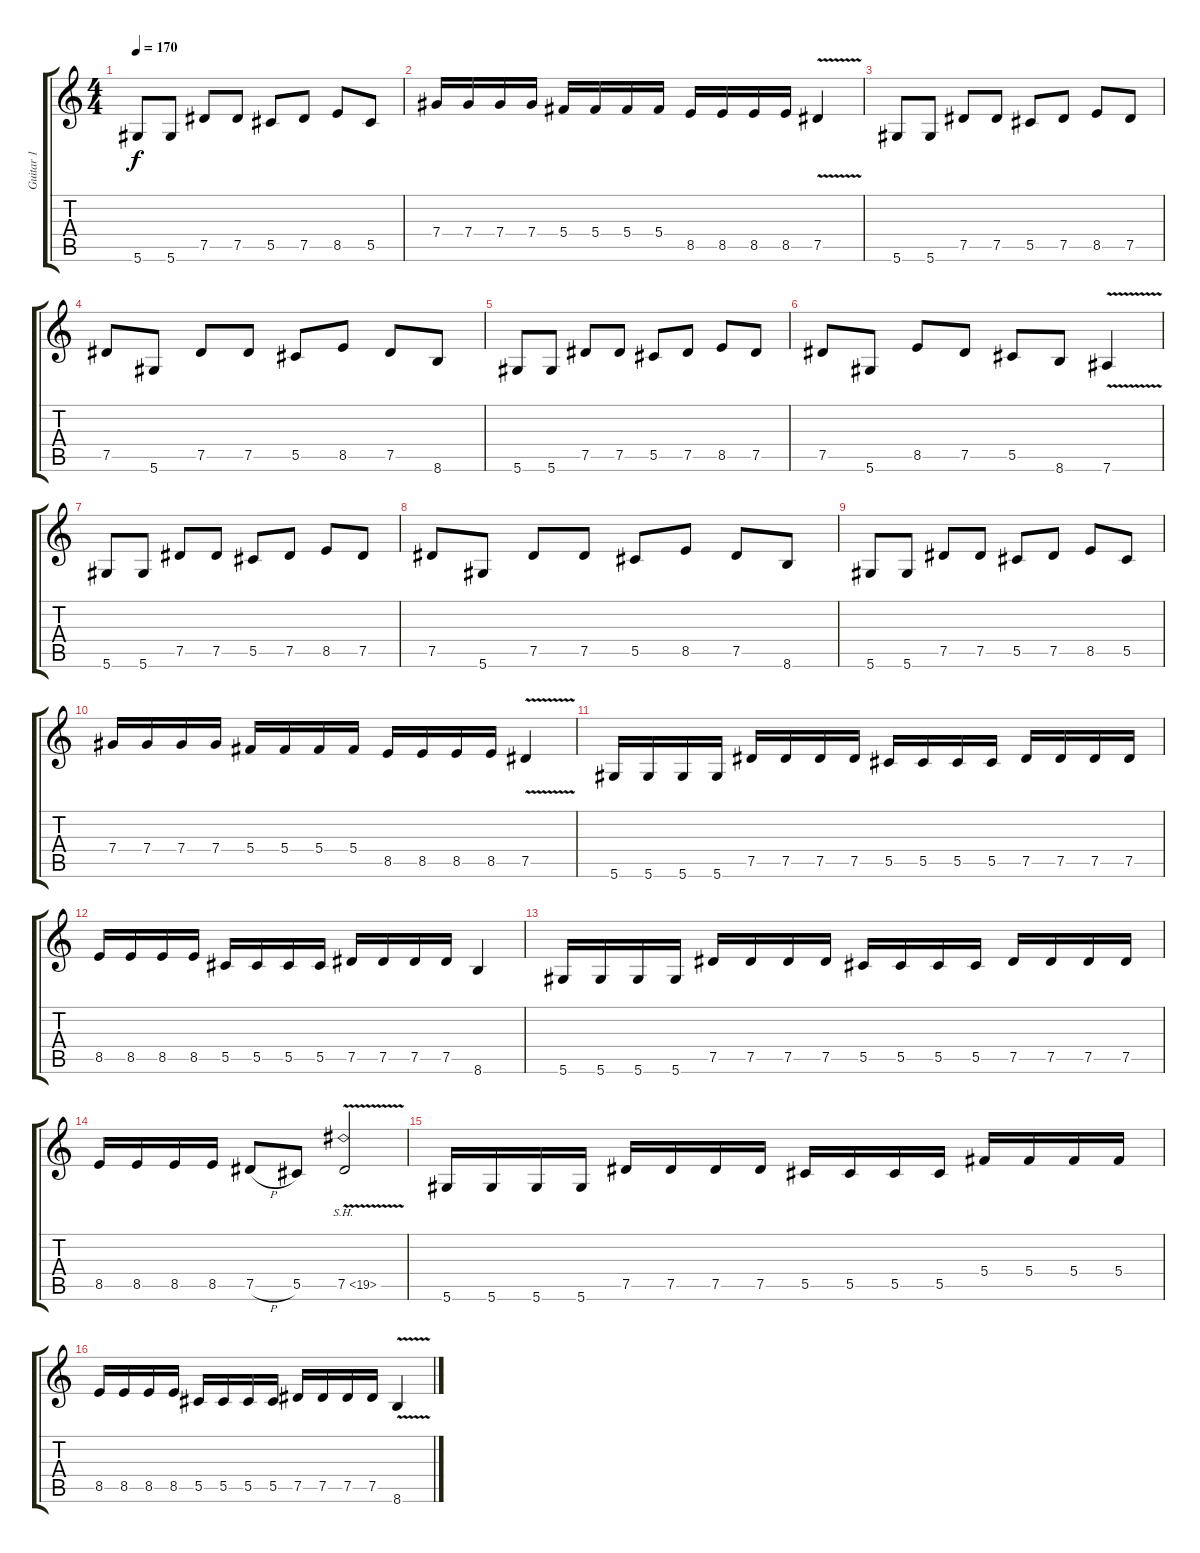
\track ("Guitar 1" "Guitar 1") {instrument overdrivenguitar}
\staff {score tabs}
\tuning (Eb4 Bb3 Gb3 Db3 Ab2 Eb2) {hide}
\ts (4 4)
\tempo 170
\clef g2
\ks c
5.6.8{dy f} 5.6.8 7.5.8 7.5.8 5.5.8 7.5.8 8.5.8 5.5.8 |
7.4.16 7.4.16 7.4.16 7.4.16 5.4.16 5.4.16 5.4.16 5.4.16 8.5.16 8.5.16 8.5.16 8.5.16 7.5{v}.4 |
5.6.8 5.6.8 7.5.8 7.5.8 5.5.8 7.5.8 8.5.8 7.5.8 |
7.5.8 5.6.8 7.5.8 7.5.8 5.5.8 8.5.8 7.5.8 8.6.8 |
5.6.8 5.6.8 7.5.8 7.5.8 5.5.8 7.5.8 8.5.8 7.5.8 |
7.5.8 5.6.8 8.5.8 7.5.8 5.5.8 8.6.8 7.6{v}.4 |
5.6.8 5.6.8 7.5.8 7.5.8 5.5.8 7.5.8 8.5.8 7.5.8 |
7.5.8 5.6.8 7.5.8 7.5.8 5.5.8 8.5.8 7.5.8 8.6.8 |
5.6.8 5.6.8 7.5.8 7.5.8 5.5.8 7.5.8 8.5.8 5.5.8 |
7.4.16 7.4.16 7.4.16 7.4.16 5.4.16 5.4.16 5.4.16 5.4.16 8.5.16 8.5.16 8.5.16 8.5.16 7.5{v}.4 |
\section ("" "")
5.6.16 5.6.16 5.6.16 5.6.16 7.5.16 7.5.16 7.5.16 7.5.16 5.5.16 5.5.16 5.5.16 5.5.16 7.5.16 7.5.16 7.5.16 7.5.16 |
8.5.16 8.5.16 8.5.16 8.5.16 5.5.16 5.5.16 5.5.16 5.5.16 7.5.16 7.5.16 7.5.16 7.5.16 8.6.4 |
5.6.16 5.6.16 5.6.16 5.6.16 7.5.16 7.5.16 7.5.16 7.5.16 5.5.16 5.5.16 5.5.16 5.5.16 7.5.16 7.5.16 7.5.16 7.5.16 |
8.5.16 8.5.16 8.5.16 8.5.16 7.5{h}.8 5.5.8 7.5{sh 12 v}.2 |
5.6.16 5.6.16 5.6.16 5.6.16 7.5.16 7.5.16 7.5.16 7.5.16 5.5.16 5.5.16 5.5.16 5.5.16 5.4.16 5.4.16 5.4.16 5.4.16 |
8.5.16 8.5.16 8.5.16 8.5.16 5.5.16 5.5.16 5.5.16 5.5.16 7.5.16 7.5.16 7.5.16 7.5.16 8.6{v}.4
